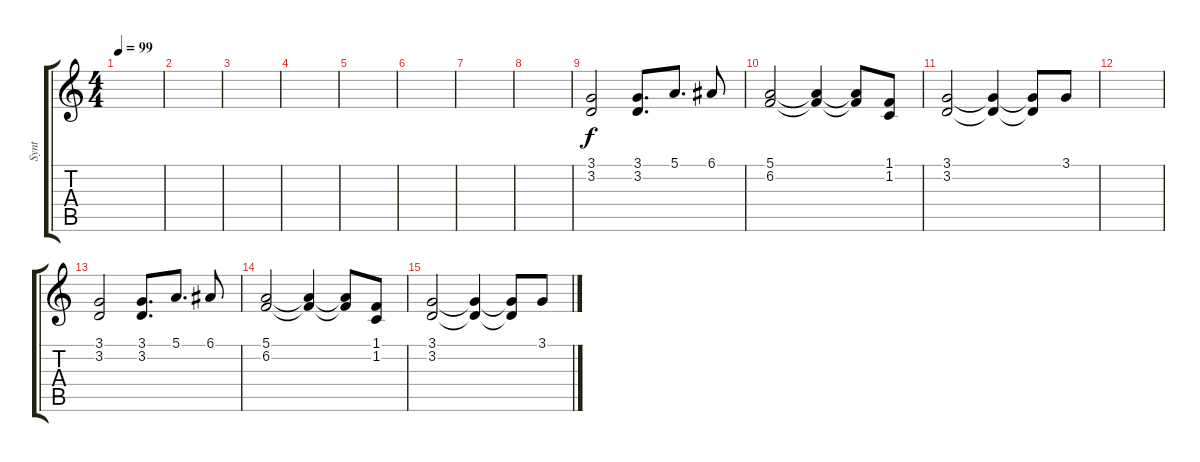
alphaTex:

\track ("Synt" "Synt") {instrument honkytonkpiano}
\staff {score tabs}
\tuning (E4 B3 G3 D3 A2 E2) {hide}
\ts (4 4)
\tempo 99
\clef g2
\ks c
|
|
|
|
|
|
|
|
(3.1 3.2).2 (3.1 3.2).8{d} 5.1.8{d} 6.1.8 |
(5.1 6.2).2 (5.1{t} 6.2{t}).4 (5.1{t} 6.2{t}).8 (1.1 1.2).8 |
(3.1 3.2).2 (3.1{t} 3.2{t}).4 (3.1{t} 3.2{t}).8 3.1.8 |
|
(3.1 3.2).2 (3.1 3.2).8{d} 5.1.8{d} 6.1.8 |
(5.1 6.2).2 (5.1{t} 6.2{t}).4 (5.1{t} 6.2{t}).8 (1.1 1.2).8 |
(3.1 3.2).2 (3.1{t} 3.2{t}).4 (3.1{t} 3.2{t}).8 3.1.8
